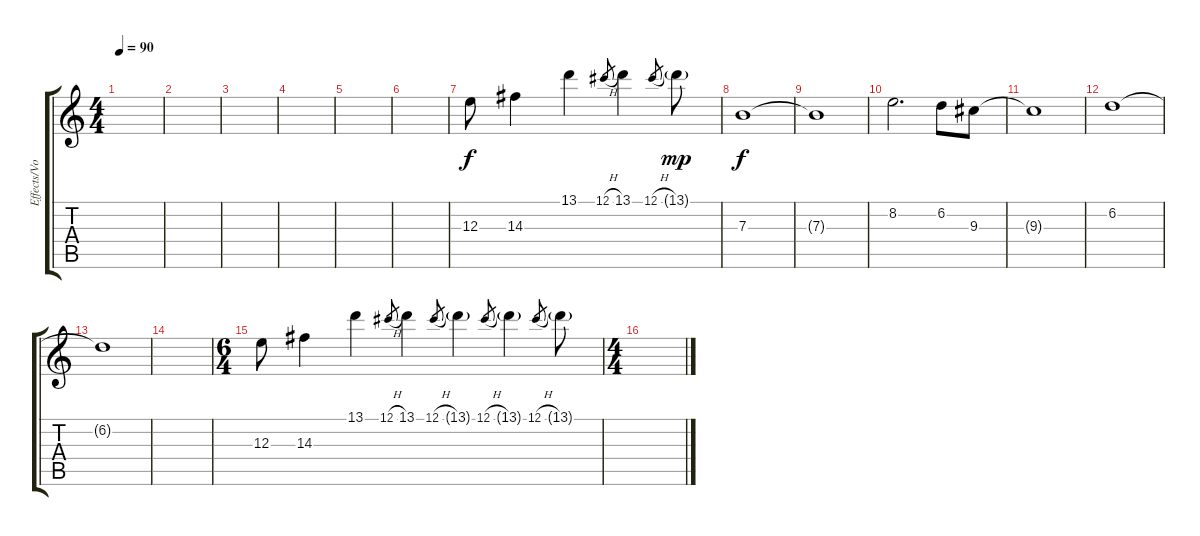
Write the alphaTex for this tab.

\track ("Effects/Voice/Guitar II" "Effects/Vo") {instrument distortionguitar}
\staff {score tabs}
\tuning (Db4 Ab3 E3 B2 Gb2 Db2) {hide}
\ts (4 4)
\tempo 90
\clef g2
\ks c
|
|
|
|
|
|
12.3.8{dy f} 14.3.4 13.1.4 12.1{h}.8{gr} 13.1.4 12.1{h}.8{gr} 13.1{g}.8{dy mp} |
7.3.1{dy f} |
7.3{t}.1 |
8.2.2{d} 6.2.8 9.3.8 |
9.3{t}.1 |
6.2.1 |
6.2{t}.1 |
|
\ts (6 4)
12.3.8 14.3.4 13.1.4{volume 0} 12.1{h}.8{gr} 13.1.4 12.1{h}.8{gr} 13.1{g}.4 12.1{h}.8{gr} 13.1{g}.4 12.1{h}.8{gr} 13.1{g}.8 |
\ts (4 4)
